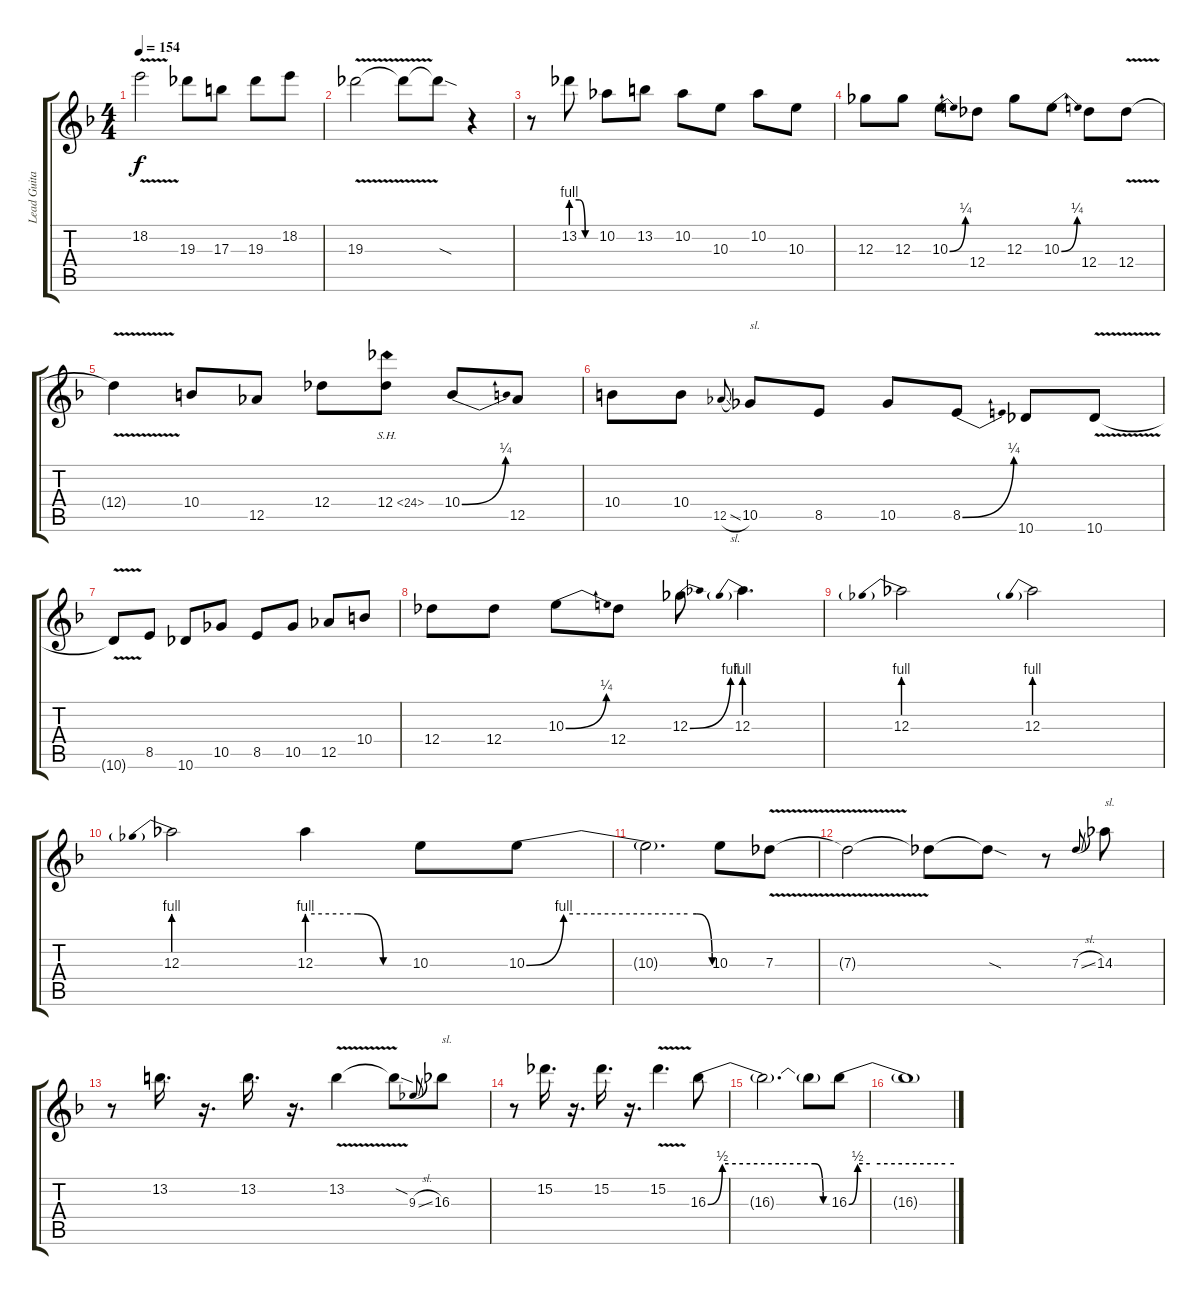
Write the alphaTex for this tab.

\track ("Lead Guitar" "Lead Guita") {instrument distortionguitar}
\staff {score tabs}
\tuning (Eb4 Bb3 Gb3 Db3 Ab2 Eb2) {hide}
\ts (4 4)
\tempo 154
\clef g2
\ks dminor
18.2{v}.2{dy f} 19.3.8 17.3.8 19.3.8 18.2.8 |
19.3{v}.2 19.3{t}.8 19.3{sod t}.8 r.4 |
r.8 13.2{be (custom 0 4 20 4 35 0 60 0)}.8 10.2.8 13.2.8 10.2.8 10.3.8 10.2.8 10.3.8 |
12.3.8 12.3.8 10.3{be (bend 0 0 60 1)}.8 12.4.8 12.3.8 10.3{be (bend 0 0 60 1)}.8 12.4.8 12.4{v}.8 |
12.4{t}.4 10.4.8 12.5.8 12.4.8 12.4{sh 12}.8 10.4{be (bend 0 0 60 1)}.8 12.5.8 |
10.4.8 10.4.8 12.5{sl}.8{gr onbeat} 10.5.8{txt "sl."} 8.5.8 10.5.8 8.5{be (bend 0 0 60 1)}.8 10.6.8 10.6{v}.8 |
10.6{t}.8 8.5.8 10.6.8 10.5.8 8.5.8 10.5.8 12.5.8 10.4.8 |
12.4.8 12.4.8 10.3{be (bend 0 0 60 1)}.8 12.4.8 12.3{be (bend 0 0 60 4)}.8 12.3{be (prebend 0 4 60 4)}.4{d} |
12.3{be (prebend 0 4 60 4)}.2 12.3{be (prebend 0 4 60 4)}.2 |
12.3{be (prebend 0 4 60 4)}.2 12.3{be (custom 0 4 30 4 45 0 60 0)}.4 10.3.8 10.3{be (custom 0 0 12 4 22 4 52 4 55 4 60 0)}.8 |
10.3{t}.2{d} 10.3.8 7.3{v}.8 |
7.3{t}.2 7.3{t}.8 7.3{sod t}.8 r.8 7.3{sl}.8{gr onbeat} 14.3.8{txt "sl."} |
r.8 13.2.16{d} r.16{d} 13.2.16{d} r.16{d} 13.2{v}.4 13.2{sod t}.8 9.3{sl}.8{gr onbeat} 16.3.8{txt "sl."} |
r.8 15.2.16{d} r.16{d} 15.2.16{d} r.16{d} 15.2{v}.4{d} 16.3{be (custom 0 0 7 2 52 2 56 0 60 0)}.8 |
16.3{t}.2{d} 16.3{t}.8 16.3{be (custom 0 0 5 2 12 2 55 2 60 2)}.8 |
16.3{t}.1
